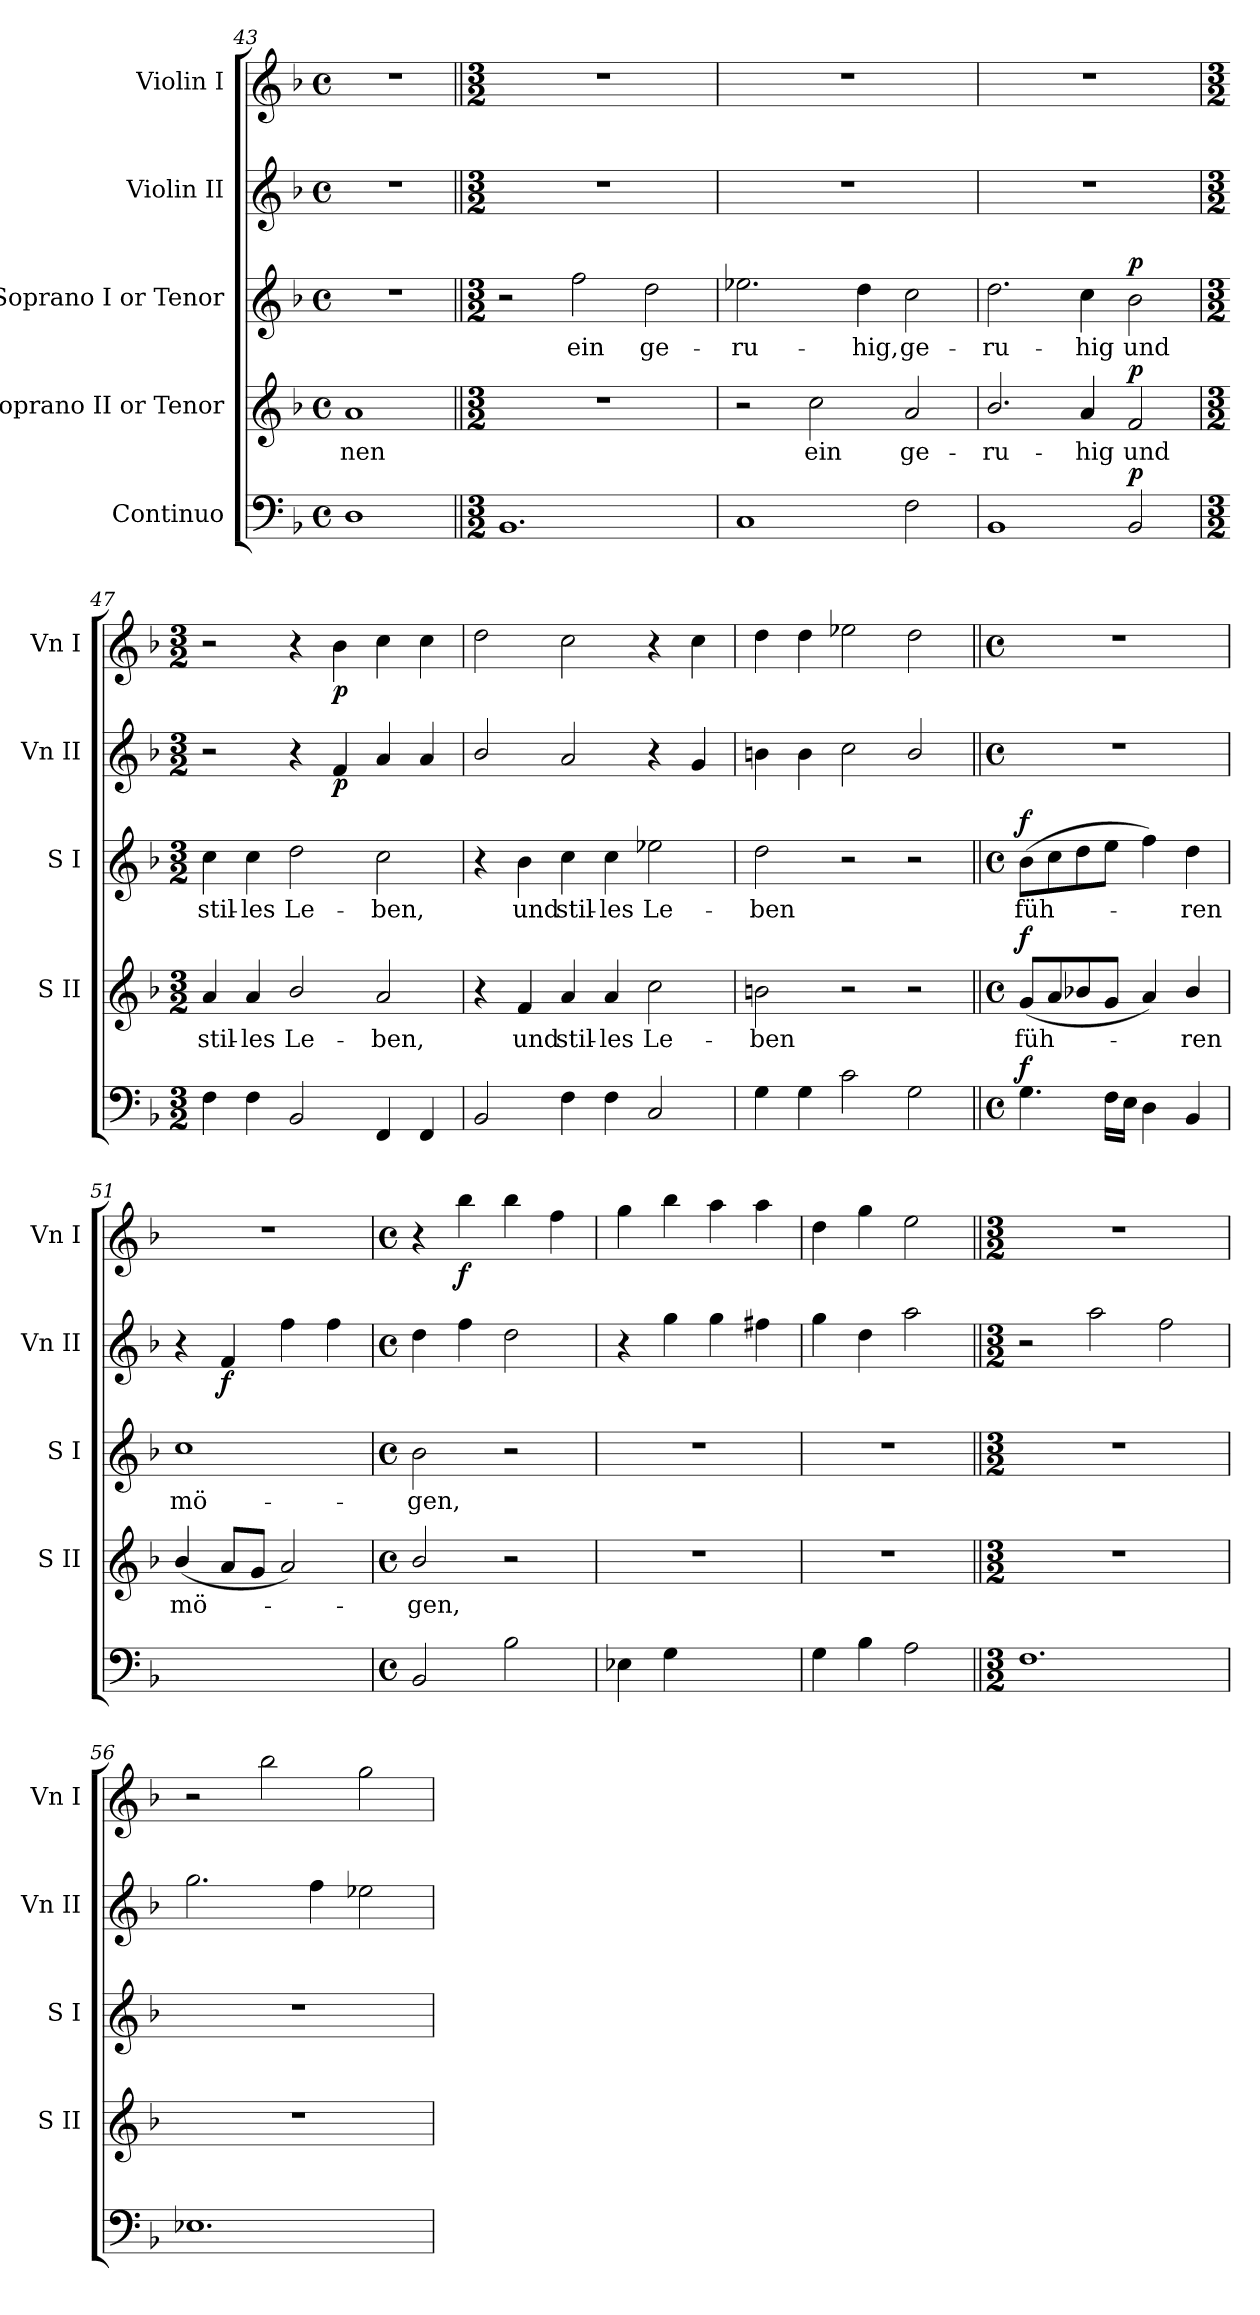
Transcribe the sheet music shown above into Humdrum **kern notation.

**kern	**text	**dynam	**kern	**text	**dynam	**kern	**text	**dynam	**kern	**dynam	**kern	**dynam
*part5	*part5	*part5	*part4	*part4	*part4	*part3	*part3	*part3	*part2	*part2	*part1	*part1
*staff5	*staff5	*staff5	*staff4	*staff4	*staff4	*staff3	*staff3	*staff3	*staff2	*staff2	*staff1	*staff1
*I"Continuo	*	*	*I"Soprano II or Tenor	*	*	*I"Soprano I or Tenor	*	*	*I"Violin II	*	*I"Violin I	*
*	*	*	*I'S II	*	*	*I'S I	*	*	*I'Vn II	*	*I'Vn I	*
*clefF4	*	*	*clefG2	*	*	*clefG2	*	*	*clefG2	*	*clefG2	*
*k[b-]	*	*	*k[b-]	*	*	*k[b-]	*	*	*k[b-]	*	*k[b-]	*
*F:	*	*	*F:	*	*	*F:	*	*	*F:	*	*F:	*
*M4/4	*	*	*M4/4	*	*	*M4/4	*	*	*M4/4	*	*M4/4	*
*met(c)	*	*	*met(c)	*	*	*met(c)	*	*	*met(c)	*	*met(c)	*
=43	=43	=43	=43	=43	=43	=43	=43	=43	=43	=43	=43	=43
!	!	!	!	!LO:LY:b	!	!	!	!	!	!	!	!
1D	.	.	1a	-nen	.	1r	.	.	1r	.	1r	.
=44||	=44||	=44||	=44||	=44||	=44||	=44||	=44||	=44||	=44||	=44||	=44||	=44||
*M3/2	*	*	*M3/2	*	*	*M3/2	*	*	*M3/2	*	*M3/2	*
!	!	!	!LO:N:vis=1	!	!	!	!	!	!LO:N:vis=1	!	!LO:N:vis=1	!
1.BB-	.	.	1.r	.	.	2r	.	.	1.r	.	1.r	.
!	!	!	!	!	!	!	!LO:LY:b	!	!	!	!	!
.	.	.	.	.	.	2ff	ein	.	.	.	.	.
!	!	!	!	!	!	!	!LO:LY:b	!	!	!	!	!
.	.	.	.	.	.	2dd	ge-	.	.	.	.	.
=45	=45	=45	=45	=45	=45	=45	=45	=45	=45	=45	=45	=45
!	!	!	!	!	!	!	!LO:LY:b	!	!LO:N:vis=1	!	!LO:N:vis=1	!
1C	.	.	2r	.	.	2.ee-X	-ru-	.	1.r	.	1.r	.
!	!	!	!	!LO:LY:b	!	!	!	!	!	!	!	!
.	.	.	2cc	ein	.	.	.	.	.	.	.	.
!	!	!	!	!	!	!	!LO:LY:b	!	!	!	!	!
.	.	.	.	.	.	4dd	-hig,	.	.	.	.	.
!	!	!	!	!LO:LY:b	!	!	!LO:LY:b	!	!	!	!	!
2F	.	.	2a	ge-	.	2cc	ge-	.	.	.	.	.
=46	=46	=46	=46	=46	=46	=46	=46	=46	=46	=46	=46	=46
!	!	!	!	!LO:LY:b	!	!	!LO:LY:b	!	!LO:N:vis=1	!	!LO:N:vis=1	!
1BB-	.	.	2.b-/	-ru-	.	2.dd	-ru-	.	1.r	.	1.r	.
!	!	!	!	!LO:LY:b	!	!	!LO:LY:b	!	!	!	!	!
.	.	.	4a	-hig	.	4cc	-hig	.	.	.	.	.
!	!	!LO:DY:b	!	!LO:LY:b	!LO:DY:b	!	!LO:LY:b	!LO:DY:b	!	!	!	!
2BB-	.	p	2f	und	p	2b-	und	p	.	.	.	.
!!LO:LB:g=z
=47	=47	=47	=47	=47	=47	=47	=47	=47	=47	=47	=47	=47
*M3/2	*	*	*M3/2	*	*	*M3/2	*	*	*M3/2	*	*M3/2	*
!	!	!	!	!LO:LY:b	!	!	!LO:LY:b	!	!	!	!	!
4F	.	.	4a	stil-	.	4cc	stil-	.	2r	.	2r	.
!	!	!	!	!LO:LY:b	!	!	!LO:LY:b	!	!	!	!	!
4F	.	.	4a	-les	.	4cc	-les	.	.	.	.	.
!	!	!	!	!LO:LY:b	!	!	!LO:LY:b	!	!	!	!	!
2BB-	.	.	2b-/	Le-	.	2dd	Le-	.	4r	.	4r	.
!	!	!	!	!	!	!	!	!	!	!LO:DY:b	!	!LO:DY:b
.	.	.	.	.	.	.	.	.	4f	p	4b-	p
!	!	!	!	!LO:LY:b	!	!	!LO:LY:b	!	!	!	!	!
4FF	.	.	2a	-ben,	.	2cc	-ben,	.	4a	.	4cc	.
4FF	.	.	.	.	.	.	.	.	4a	.	4cc	.
=48	=48	=48	=48	=48	=48	=48	=48	=48	=48	=48	=48	=48
2BB-	.	.	4r	.	.	4r	.	.	2b-/	.	2dd	.
!	!	!	!	!LO:LY:b	!	!	!LO:LY:b	!	!	!	!	!
.	.	.	4f	und	.	4b-	und	.	.	.	.	.
!	!	!	!	!LO:LY:b	!	!	!LO:LY:b	!	!	!	!	!
4F	.	.	4a	stil-	.	4cc	stil-	.	2a	.	2cc	.
!	!	!	!	!LO:LY:b	!	!	!LO:LY:b	!	!	!	!	!
4F	.	.	4a	-les	.	4cc	-les	.	.	.	.	.
!	!	!	!	!LO:LY:b	!	!	!LO:LY:b	!	!	!	!	!
2C	.	.	2cc	Le-	.	2ee-X	Le-	.	4r	.	4r	.
.	.	.	.	.	.	.	.	.	4g	.	4cc	.
=49	=49	=49	=49	=49	=49	=49	=49	=49	=49	=49	=49	=49
!	!	!	!	!LO:LY:b	!	!	!LO:LY:b	!	!	!	!	!
4G	.	.	2bn	-ben	.	2dd	-ben	.	4bn	.	4dd	.
4G	.	.	.	.	.	.	.	.	4b	.	4dd	.
2c	.	.	2r	.	.	2r	.	.	2cc	.	2ee-X	.
2G	.	.	2r	.	.	2r	.	.	2b/	.	2dd	.
=50||	=50||	=50||	=50||	=50||	=50||	=50||	=50||	=50||	=50||	=50||	=50||	=50||
*M4/4	*	*	*M4/4	*	*	*M4/4	*	*	*M4/4	*	*M4/4	*
*met(c)	*	*	*met(c)	*	*	*met(c)	*	*	*met(c)	*	*met(c)	*
!	!	!LO:DY:b	!	!LO:LY:b	!LO:DY:b	!	!LO:LY:b	!LO:DY:b	!	!	!	!
4.G	.	f	(<8gL	füh-	f	(>8b-L	füh-	f	1r	.	1r	.
.	.	.	8a	.	.	8cc	.	.	.	.	.	.
.	.	.	8b-X	.	.	8dd	.	.	.	.	.	.
16FLL	.	.	8gJ	.	.	8eeJ	.	.	.	.	.	.
16EJJ	.	.	.	.	.	.	.	.	.	.	.	.
4D	.	.	4a)	.	.	4ff)	.	.	.	.	.	.
!	!	!	!	!LO:LY:b	!	!	!LO:LY:b	!	!	!	!	!
4BB-	.	.	4b-/	ren	.	4dd	ren	.	.	.	.	.
=51	=51	=51	=51	=51	=51	=51	=51	=51	=51	=51	=51	=51
!	!LO:LY:b	!	!	!LO:LY:b	!	!	!LO:LY:b	!	!	!	!	!
[2Fyy	4	.	(<4b-/	mö-	.	1cc	mö-	.	4r	.	1r	.
!	!	!	!	!	!	!	!	!	!	!LO:DY:b	!	!
.	.	.	8aL	.	.	.	.	.	4f	f	.	.
.	.	.	8gJ	.	.	.	.	.	.	.	.	.
!	!LO:LY:b	!	!	!	!	!	!	!	!	!	!	!
2Fyy]	3	.	2a)	.	.	.	.	.	4ff	.	.	.
.	.	.	.	.	.	.	.	.	4ff	.	.	.
!!LO:LB:g=z
=52	=52	=52	=52	=52	=52	=52	=52	=52	=52	=52	=52	=52
*M4/4	*	*	*M4/4	*	*	*M4/4	*	*	*M4/4	*	*M4/4	*
*met(c)	*	*	*met(c)	*	*	*met(c)	*	*	*met(c)	*	*met(c)	*
!	!	!	!	!LO:LY:b	!	!	!LO:LY:b	!	!	!	!	!
2BB-	.	.	2b-/	gen,	.	2b-	-gen,	.	4dd	.	4r	.
!	!	!	!	!	!	!	!	!	!	!	!	!LO:DY:b
.	.	.	.	.	.	.	.	.	4ff	.	4bb-	f
2B-	.	.	2r	.	.	2r	.	.	2dd	.	4bb-	.
.	.	.	.	.	.	.	.	.	.	.	4ff	.
=53	=53	=53	=53	=53	=53	=53	=53	=53	=53	=53	=53	=53
4E-X	.	.	1r	.	.	1r	.	.	4r	.	4gg	.
4G	.	.	.	.	.	.	.	.	4gg	.	4bb-	.
!	!LO:LY:b	!	!	!	!	!	!	!	!	!	!	!
[4Dyy	4	.	.	.	.	.	.	.	4gg	.	4aa	.
4Dyy]	.	.	.	.	.	.	.	.	4ff#X	.	4aa	.
=54	=54	=54	=54	=54	=54	=54	=54	=54	=54	=54	=54	=54
4G	.	.	1r	.	.	1r	.	.	4gg	.	4dd	.
4B-	.	.	.	.	.	.	.	.	4dd	.	4gg	.
2A	.	.	.	.	.	.	.	.	2aa	.	2ee	.
=55||	=55||	=55||	=55||	=55||	=55||	=55||	=55||	=55||	=55||	=55||	=55||	=55||
*M3/2	*	*	*M3/2	*	*	*M3/2	*	*	*M3/2	*	*M3/2	*
!	!	!	!LO:N:vis=1	!	!	!LO:N:vis=1	!	!	!	!	!LO:N:vis=1	!
1.F	.	.	1.r	.	.	1.r	.	.	2r	.	1.r	.
.	.	.	.	.	.	.	.	.	2aa	.	.	.
.	.	.	.	.	.	.	.	.	2ff	.	.	.
=56	=56	=56	=56	=56	=56	=56	=56	=56	=56	=56	=56	=56
!	!	!	!LO:N:vis=1	!	!	!LO:N:vis=1	!	!	!	!	!	!
1.E-X	.	.	1.r	.	.	1.r	.	.	2.gg	.	2r	.
.	.	.	.	.	.	.	.	.	.	.	2bb-	.
.	.	.	.	.	.	.	.	.	4ff	.	.	.
.	.	.	.	.	.	.	.	.	2ee-X	.	2gg	.
=	=	=	=	=	=	=	=	=	=	=	=	=
*-	*-	*-	*-	*-	*-	*-	*-	*-	*-	*-	*-	*-
